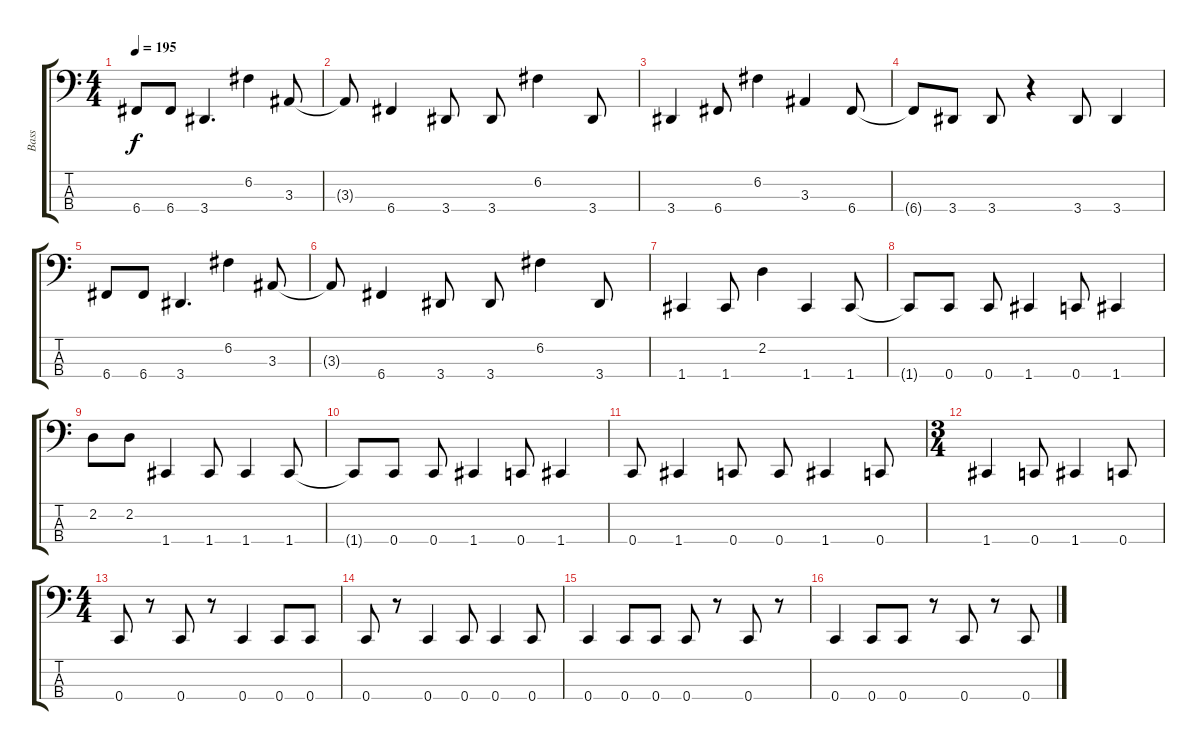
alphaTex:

\track ("Bass" "Bass") {instrument electricbasspick}
\staff {score tabs}
\tuning (F2 C2 G1 C1) {hide}
\ts (4 4)
\tempo 195
\clef f4
\ks c
6.4.8{dy f} 6.4.8 3.4.4{d} 6.2.4 3.3.8 |
3.3{t}.8 6.4.4 3.4.8 3.4.8 6.2.4 3.4.8 |
3.4.4 6.4.8 6.2.4 3.3.4 6.4.8 |
6.4{t}.8 3.4.8 3.4.8 r.4 3.4.8 3.4.4 |
6.4.8 6.4.8 3.4.4{d} 6.2.4 3.3.8 |
3.3{t}.8 6.4.4 3.4.8 3.4.8 6.2.4 3.4.8 |
1.4.4 1.4.8 2.2.4 1.4.4 1.4.8 |
1.4{t}.8 0.4.8 0.4.8 1.4.4 0.4.8 1.4.4 |
2.2.8 2.2.8 1.4.4 1.4.8 1.4.4 1.4.8 |
1.4{t}.8 0.4.8 0.4.8 1.4.4 0.4.8 1.4.4 |
0.4.8 1.4.4 0.4.8 0.4.8 1.4.4 0.4.8 |
\ts (3 4)
1.4.4 0.4.8 1.4.4 0.4.8 |
\ts (4 4)
0.4.8 r.8 0.4.8 r.8 0.4.4 0.4.8 0.4.8 |
0.4.8 r.8 0.4.4 0.4.8 0.4.4 0.4.8 |
0.4.4 0.4.8 0.4.8 0.4.8 r.8 0.4.8 r.8 |
0.4.4 0.4.8 0.4.8 r.8 0.4.8 r.8 0.4.8
